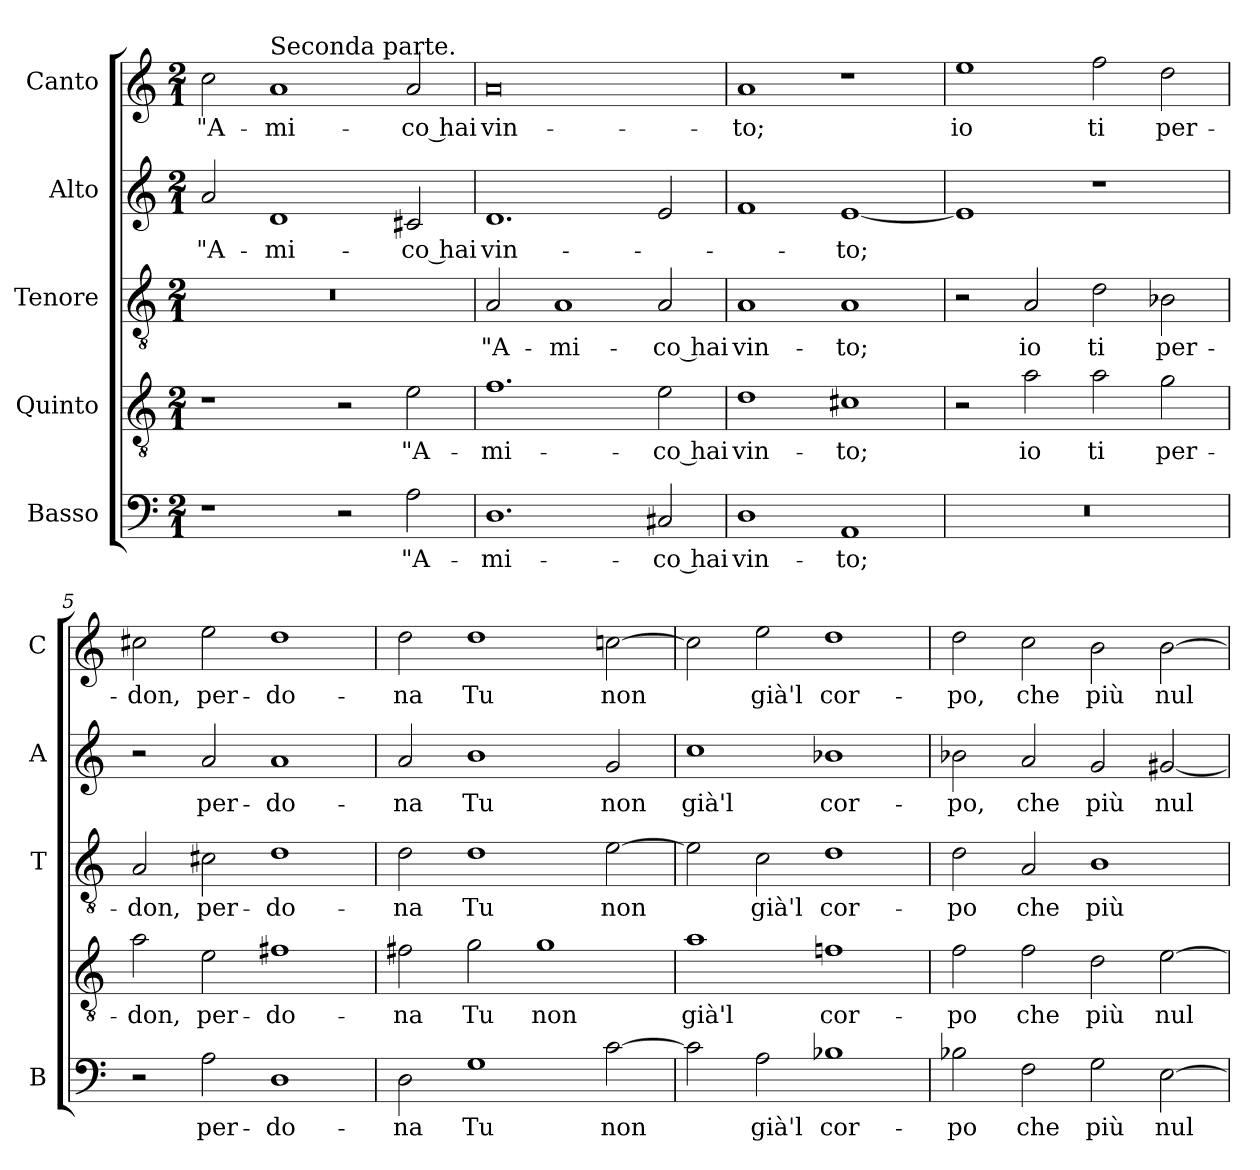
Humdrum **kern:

**kern	**text	**kern	**text	**kern	**text	**kern	**text	**kern	**text
*part5	*part5	*part4	*part4	*part3	*part3	*part2	*part2	*part1	*part1
*staff5	*staff5	*staff4	*staff4	*staff3	*staff3	*staff2	*staff2	*staff1	*staff1
*I"Basso	*	*I"Quinto	*	*I"Tenore	*	*I"Alto	*	*I"Canto	*
*I'B	*	*	*	*I'T	*	*I'A	*	*I'C	*
*clefF4	*	*clefGv2	*	*clefGv2	*	*clefG2	*	*clefG2	*
*k[]	*	*k[]	*	*k[]	*	*k[]	*	*k[]	*
*C:	*	*C:	*	*C:	*	*C:	*	*C:	*
*M2/1	*	*M2/1	*	*M2/1	*	*M2/1	*	*M2/1	*
=1	=1	=1	=1	=1	=1	=1	=1	=1	=1
1r	.	1r	.	0r	.	2a	"A-	2cc	"A-
!	!	!	!	!	!	!	!	!LO:TX:a:t=Seconda parte.	!
.	.	.	.	.	.	1d	-mi-	1a	-mi-
2r	.	2r	.	.	.	.	.	.	.
2A	"A-	2e	"A-	.	.	2c#X	-co hai	2a	-co hai
=2	=2	=2	=2	=2	=2	=2	=2	=2	=2
1.D	-mi-	1.f	-mi-	2A	"A-	1.d	vin-	0a	vin-
.	.	.	.	1A	-mi-	.	.	.	.
2C#X	-co hai	2e	-co hai	2A	-co hai	2e	.	.	.
=3	=3	=3	=3	=3	=3	=3	=3	=3	=3
1D	vin-	1d	vin-	1A	vin-	1f	.	1a	-to;
1AA	-to;	1c#X	-to;	1A	-to;	[1e	-to;	1r	.
=4	=4	=4	=4	=4	=4	=4	=4	=4	=4
0r	.	2r	.	2r	.	1e]	.	1ee	io
.	.	2a	io	2A	io	.	.	.	.
.	.	2a	ti	2d	ti	1r	.	2ff	ti
.	.	2g	per-	2B-X	per-	.	.	2dd	per-
=5	=5	=5	=5	=5	=5	=5	=5	=5	=5
2r	.	2a	-don,	2A	-don,	2r	.	2cc#X	-don,
2A	per-	2e	per-	2c#X	per-	2a	per-	2ee	per-
1D	-do-	1f#X	-do-	1d	-do-	1a	-do-	1dd	-do-
=6	=6	=6	=6	=6	=6	=6	=6	=6	=6
2D	-na	2f#X	-na	2d	-na	2a	-na	2dd	-na
1G	Tu	2g	Tu	1d	Tu	1b	Tu	1dd	Tu
.	.	1g	non	.	.	.	.	.	.
[2c	non	.	.	[2e	non	2g	non	[2ccn	non
=7	=7	=7	=7	=7	=7	=7	=7	=7	=7
2c]	.	1a	già'l	2e]	.	1cc	già'l	2cc]	.
2A	già'l	.	.	2c	già'l	.	.	2ee	già'l
1B-X	cor-	1fn	cor-	1d	cor-	1b-X	cor-	1dd	cor-
=8	=8	=8	=8	=8	=8	=8	=8	=8	=8
2B-X	-po	2f	-po	2d	-po	2b-X	-po,	2dd	-po,
2F	che	2f	che	2A	che	2a	che	2cc	che
2G	più	2d	più	1B	più	2g	più	2b	più
[2E	nul-	[2e	nul-	.	.	[2g#X	nul-	[2b	nul-
=	=	=	=	=	=	=	=	=	=
*-	*-	*-	*-	*-	*-	*-	*-	*-	*-
